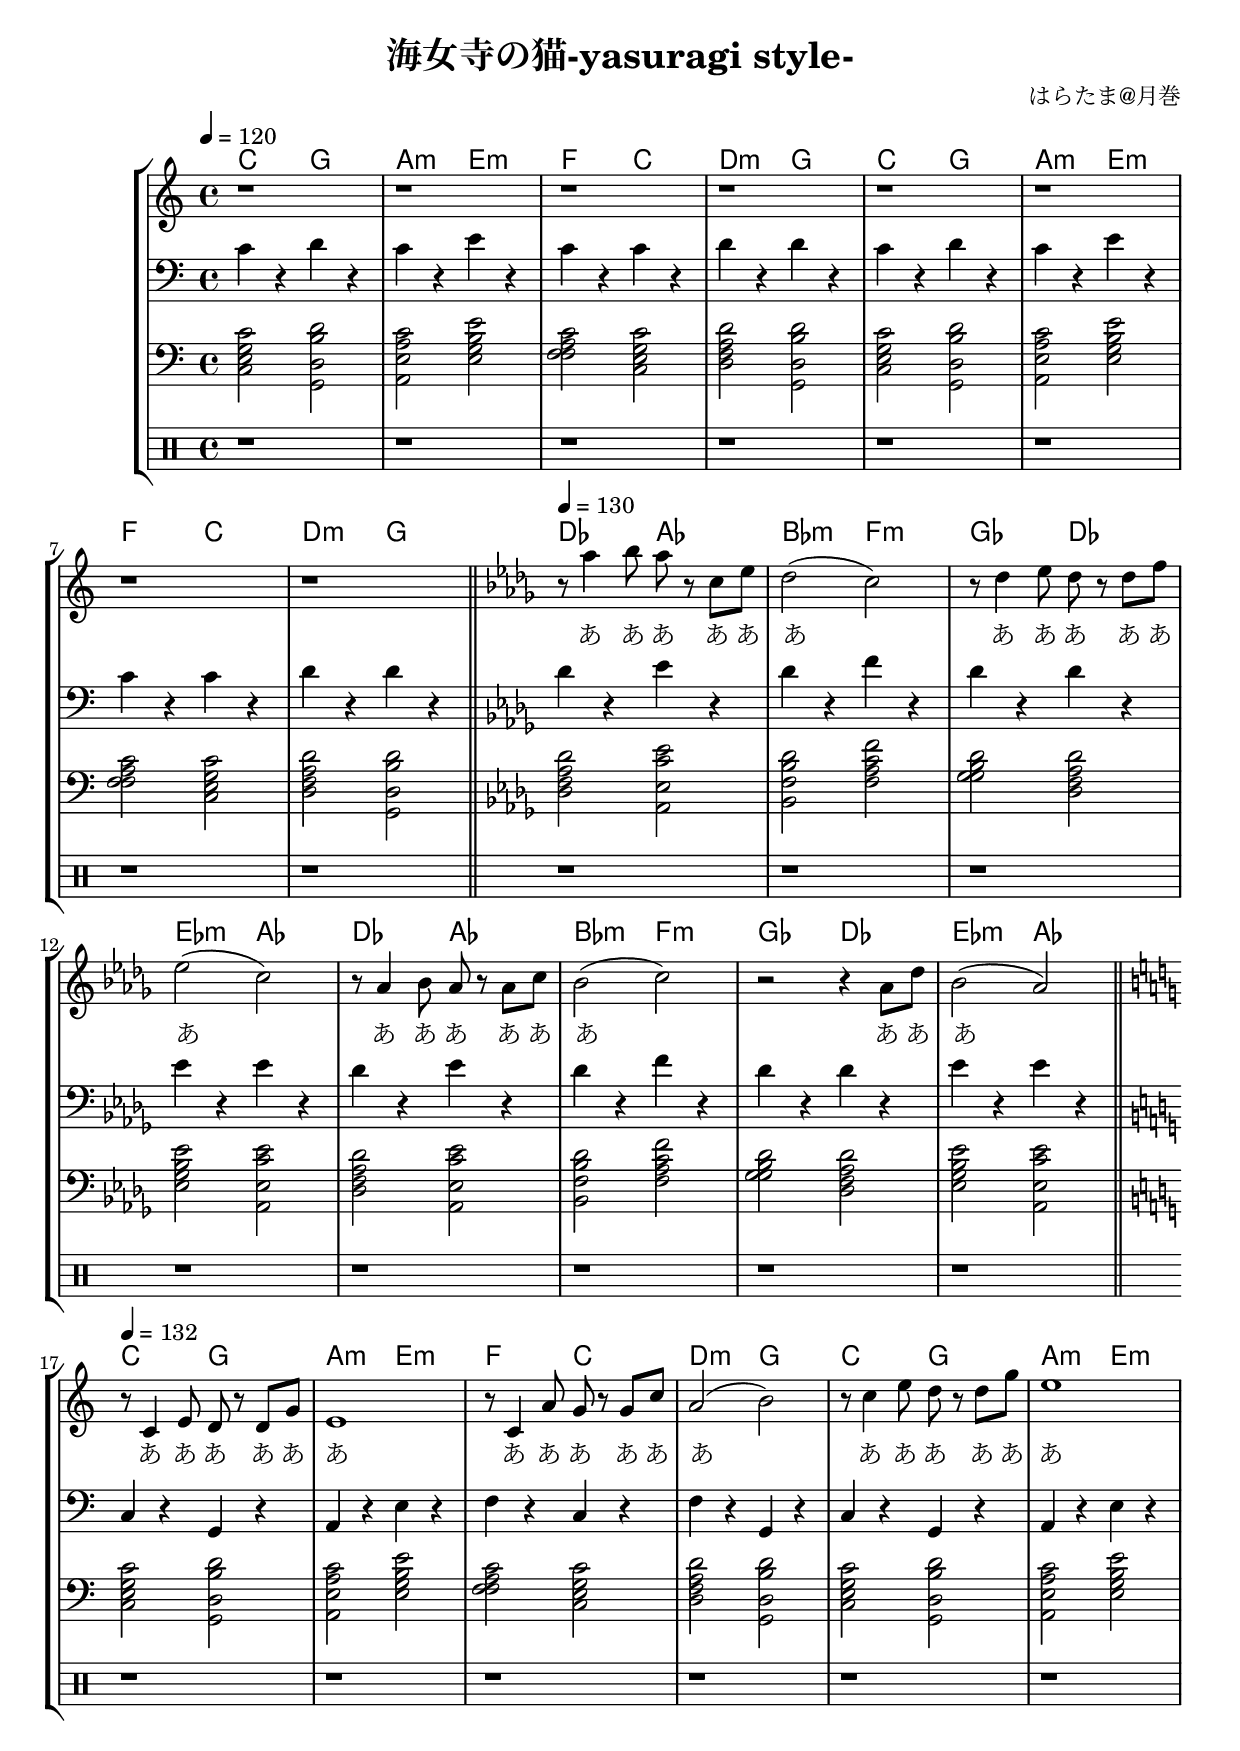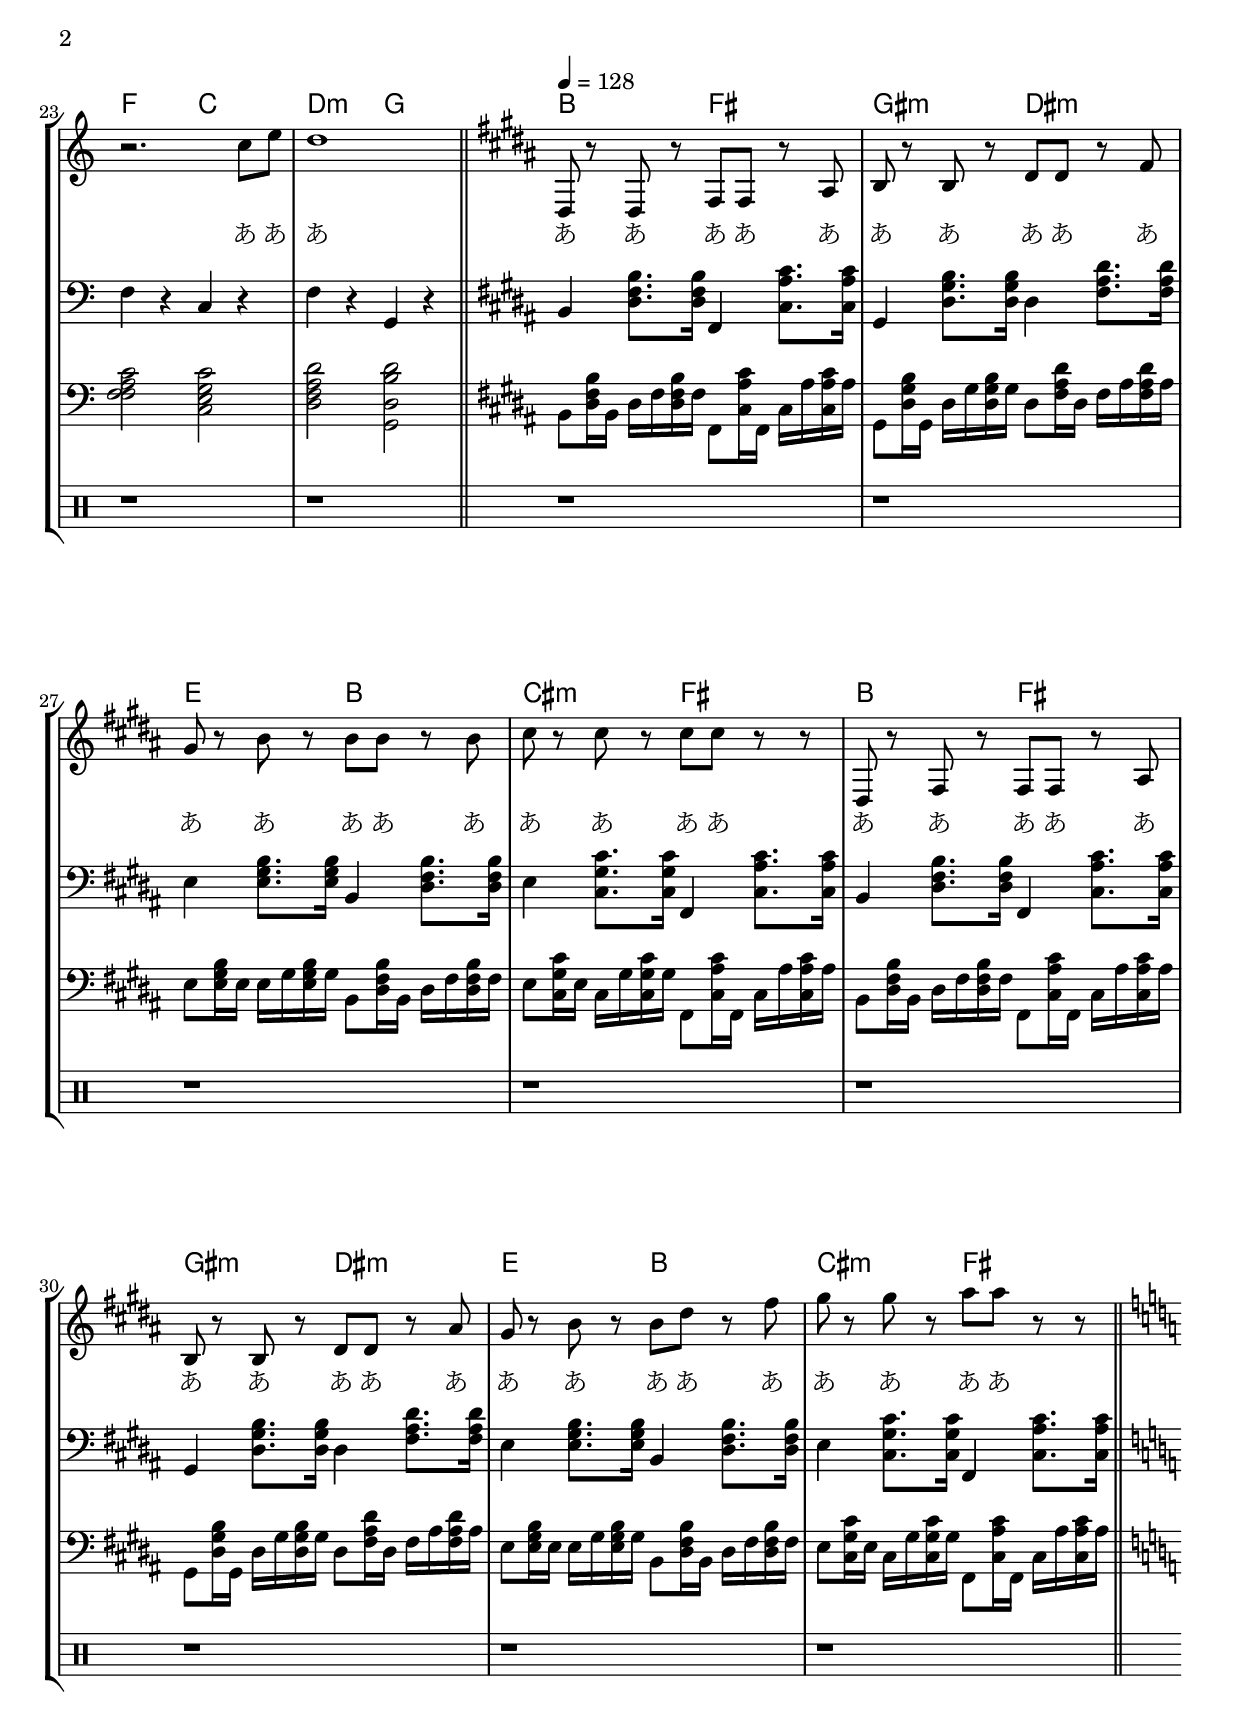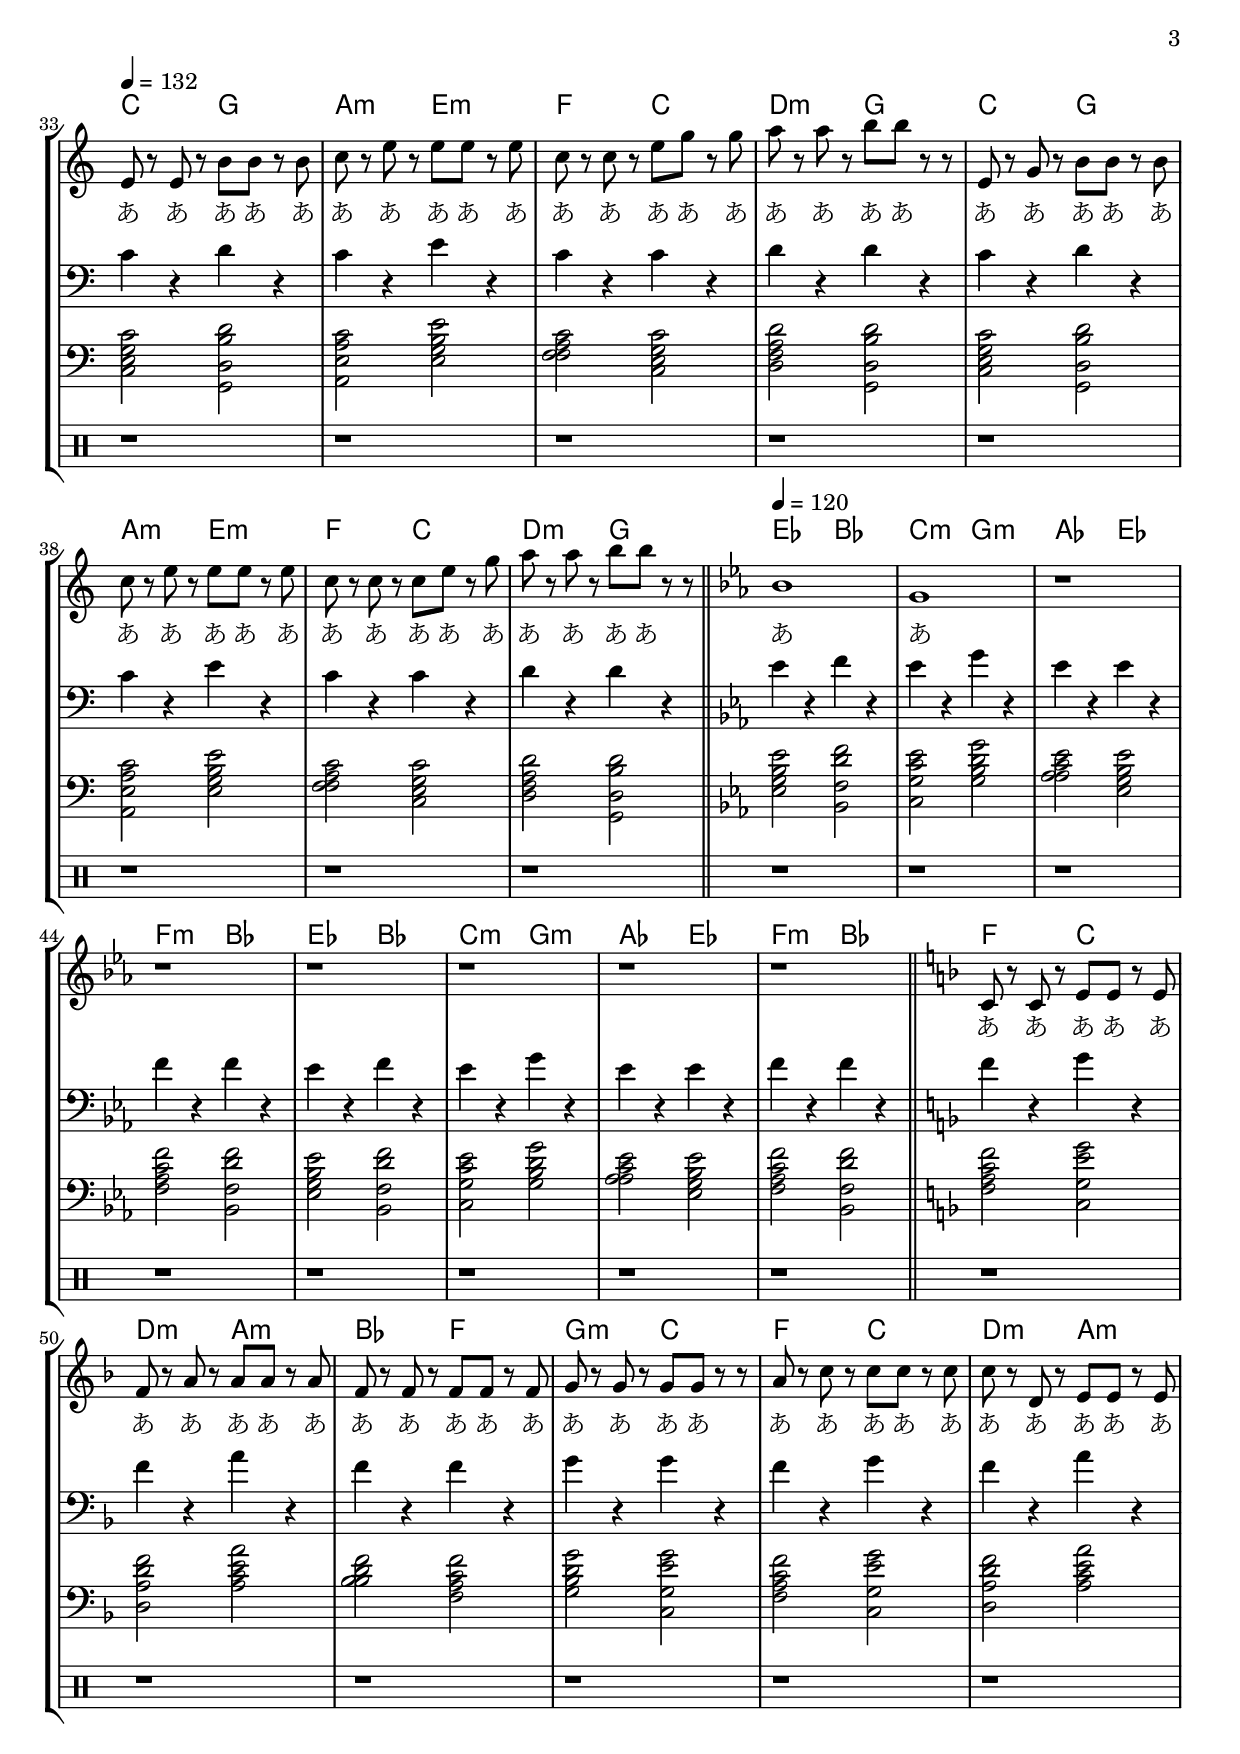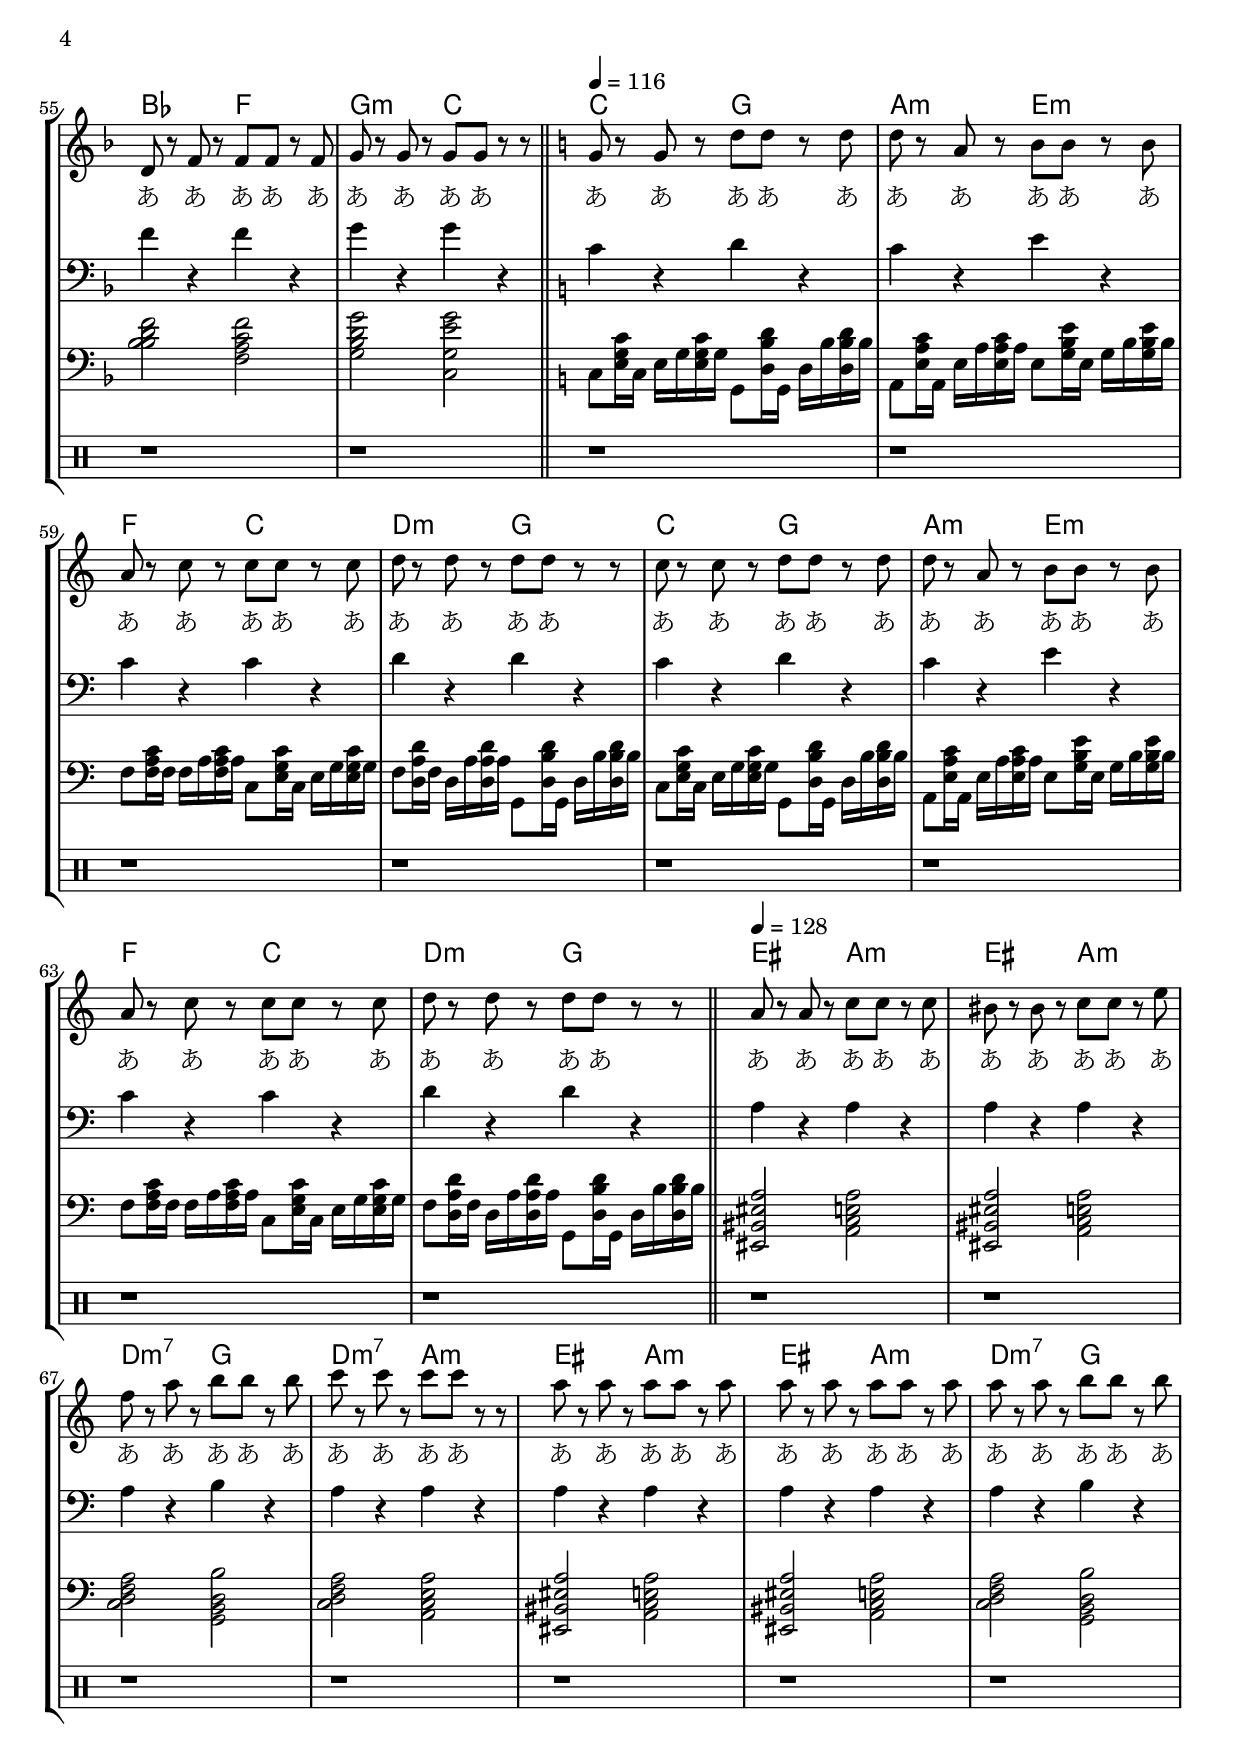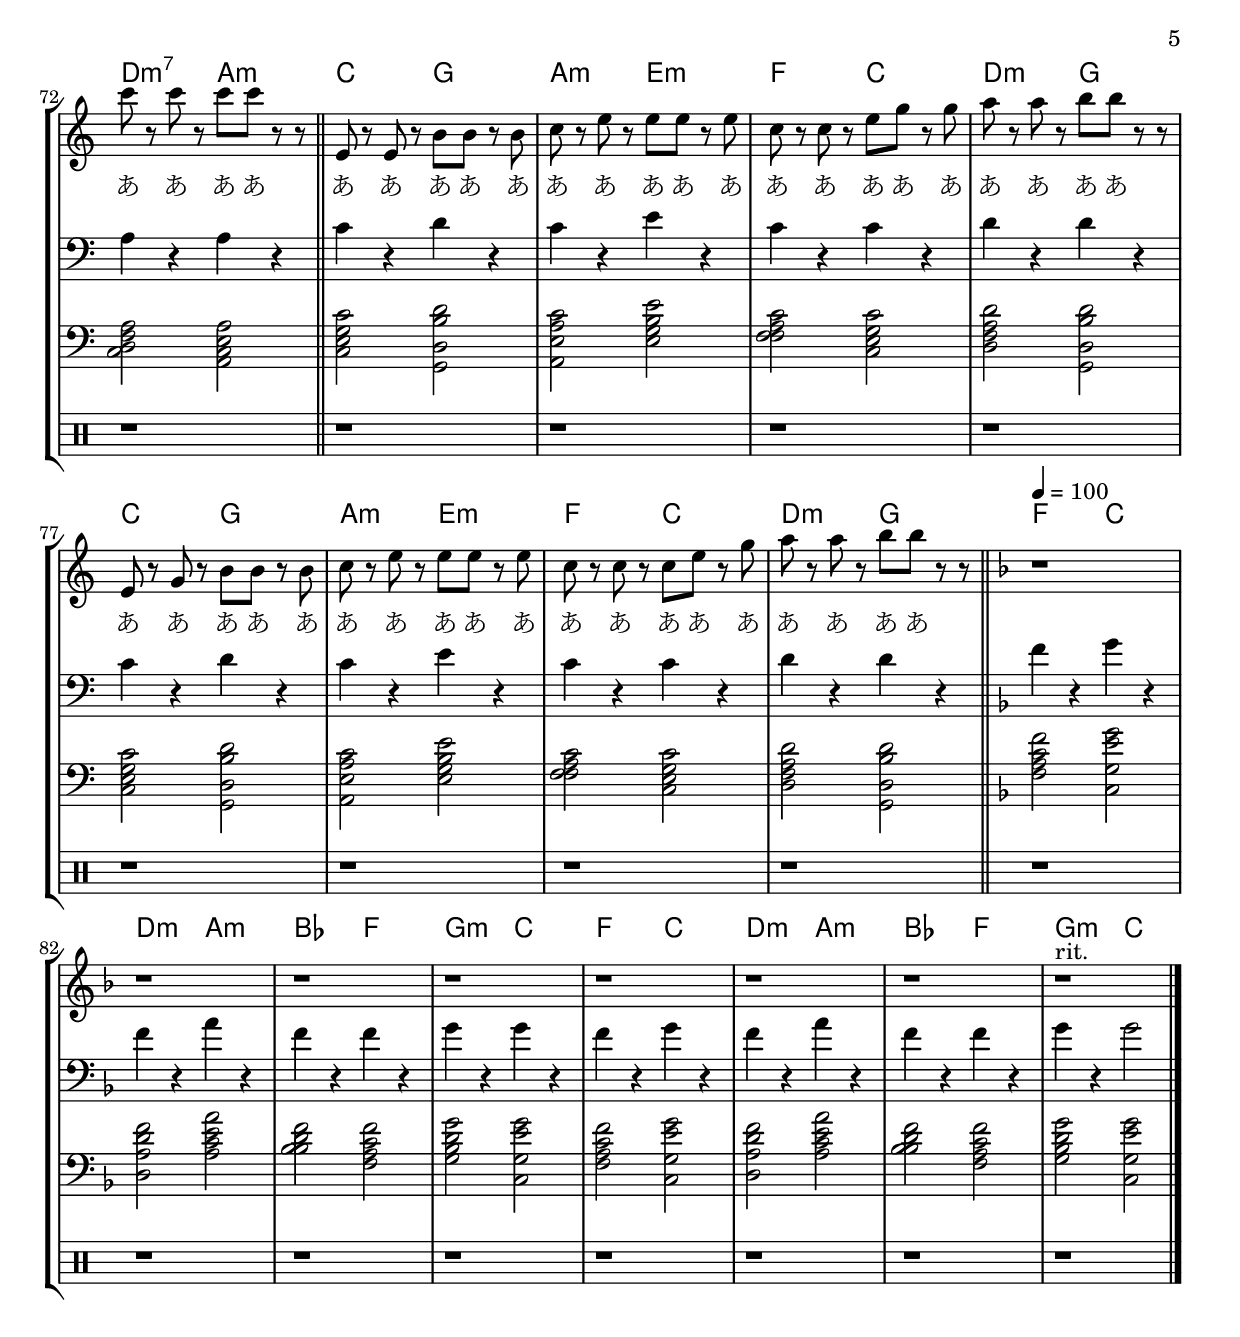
\version "2.12.1"

\header {
	title = \markup {"海女寺の猫-yasuragi style-"}
	composer = \markup \center-column {はらたま@月巻}
}

harmony = \chordmode {
	c2 g a:m e:m f c d:m g c g a:m e:m f c d:m g 

	des as bes:m f:m ges des es:m as des as bes:m f:m ges des es:m as 

	c g a:m e:m f c d:m g c g a:m e:m f c d:m g 

	b fis gis:m dis:m e b cis:m fis b fis gis:m dis:m e b cis:m fis 

	c g a:m e:m f c d:m g c g a:m e:m f c d:m g 

	es bes c:m g:m as es f:m bes es bes c:m g:m as es f:m bes 

	f c d:m a:m bes f g:m c f c d:m a:m bes f g:m c 

	c g a:m e:m f c d:m g c g a:m e:m f c d:m g 

	eis a:m eis a:m d:min7 g d:min7 a:m eis a:m eis a:m d:min7 g d:min7 a:m 

	c g a:m e:m f c d:m g c g a:m e:m f c d:m g 

	f c d:m a:m bes f g:m c f c d:m a:m bes f g:m c 
}

melody = {
	\key c \major
	\tempo 4 = 120
	r1 | r1 | r1 | r1 | r1 | r1 | r1 | r1   
	\set Staff.midiInstrument = #"Violin"
		\key des \major
	\tempo 4 = 130
 r8  as''4  bes''8  as''8  r8  c''8  es''8 
	des''2  (c''2) 
	r8  des''4  es''8  des''8  r8  des''8  f''8 
	es''2  (c''2) 
	r8  as'4  bes'8  as'8  r8  as'8  c''8 
	bes'2  (c''2) 
	r2  r4  as'8  des''8 
	bes'2  (as'2)
	\set Staff.midiInstrument = #"Choir Aahs"
		\key c \major
	\tempo 4 = 132
 r8  c'4  e'8  d'8  r8  d'8  g'8 
	e'1 
	r8  c'4  a'8  g'8  r8  g'8  c''8 
	a'2  (b'2) 
	r8  c''4  e''8  d''8  r8  d''8  g''8 
	e''1 
	r2.  c''8  e''8 
	d''1
	\set Staff.midiInstrument = #"Choir Aahs"
		\key b \major
	\tempo 4 = 128
 dis8  r8  dis8  r8  fis8  fis8  r8  ais8 
	b8  r8  b8  r8  dis'8  dis'8  r8  fis'8 
	gis'8  r8  b'8  r8  b'8  b'8  r8  b'8 
	cis''8  r8  cis''8  r8  cis''8  cis''8  r8  r8 
	dis8  r8  fis8  r8  fis8  fis8  r8  ais8 
	b8  r8  b8  r8  dis'8  dis'8  r8  ais'8 
	gis'8  r8  b'8  r8  b'8  dis''8  r8  fis''8 
	gis''8  r8  gis''8  r8  ais''8  ais''8  r8  r8
	\set Staff.midiInstrument = #"Choir Aahs"
		\key c \major
	\tempo 4 = 132
 e'8  r8  e'8  r8  b'8  b'8  r8  b'8 
	c''8  r8  e''8  r8  e''8  e''8  r8  e''8 
	c''8  r8  c''8  r8  e''8  g''8  r8  g''8 
	a''8  r8  a''8  r8  b''8  b''8  r8  r8 
	e'8  r8  g'8  r8  b'8  b'8  r8  b'8 
	c''8  r8  e''8  r8  e''8  e''8  r8  e''8 
	c''8  r8  c''8  r8  c''8  e''8  r8  g''8 
	a''8  r8  a''8  r8  b''8  b''8  r8  r8
	\set Staff.midiInstrument = #"Choir Aahs"
		\key es \major
	\tempo 4 = 120
 bes'1 
	g'1
	r1 r1 r1 r1 r1 r1 	\set Staff.midiInstrument = #"Choir Aahs"
		\key f \major
 c'8  r8  c'8  r8  e'8  e'8  r8  e'8 
	f'8  r8  a'8  r8  a'8  a'8  r8  a'8 
	f'8  r8  f'8  r8  f'8  f'8  r8  f'8 
	g'8  r8  g'8  r8  g'8  g'8  r8  r8 
	a'8  r8  c''8  r8  c''8  c''8  r8  c''8 
	c''8  r8  d'8  r8  e'8  e'8  r8  e'8 
	d'8  r8  f'8  r8  f'8  f'8  r8  f'8 
	g'8  r8  g'8  r8  g'8  g'8  r8  r8
	\set Staff.midiInstrument = #"Voice Oohs"
		\key c \major
	\tempo 4 = 116
 g'8  r8  g'8  r8  d''8  d''8  r8  d''8 
	d''8  r8  a'8  r8  b'8  b'8  r8  b'8 
	a'8  r8  c''8  r8  c''8  c''8  r8  c''8 
	d''8  r8  d''8  r8  d''8  d''8  r8  r8 
	c''8  r8  c''8  r8  d''8  d''8  r8  d''8 
	d''8  r8  a'8  r8  b'8  b'8  r8  b'8 
	a'8  r8  c''8  r8  c''8  c''8  r8  c''8 
	d''8  r8  d''8  r8  d''8  d''8  r8  r8
	\set Staff.midiInstrument = #"Choir Aahs"
		\tempo 4 = 128
 a'8  r8  a'8  r8  c''8  c''8  r8  c''8 
	bis'8  r8  bis'8  r8  c''8  c''8  r8  e''8 
	f''8  r8  a''8  r8  b''8  b''8  r8  b''8 
	c'''8  r8  c'''8  r8  c'''8  c'''8  r8  r8 
	a''8  r8  a''8  r8  a''8  a''8  r8  a''8 
	a''8  r8  a''8  r8  a''8  a''8  r8  a''8 
	a''8  r8  a''8  r8  b''8  b''8  r8  b''8 
	c'''8  r8  c'''8  r8  c'''8  c'''8  r8  r8
	\set Staff.midiInstrument = #"Voice Oohs"
	 e'8  r8  e'8  r8  b'8  b'8  r8  b'8 
	c''8  r8  e''8  r8  e''8  e''8  r8  e''8 
	c''8  r8  c''8  r8  e''8  g''8  r8  g''8 
	a''8  r8  a''8  r8  b''8  b''8  r8  r8 
	e'8  r8  g'8  r8  b'8  b'8  r8  b'8 
	c''8  r8  e''8  r8  e''8  e''8  r8  e''8 
	c''8  r8  c''8  r8  c''8  e''8  r8  g''8 
	a''8  r8  a''8  r8  b''8  b''8  r8  r8
	\key f \major
	\tempo 4 = 100
	r1 | r1 | r1 | r1 | r1 | r1 | r1 | r1^"rit." \bar "|."
}

words = \lyricmode {
	
	あ  あ  あ  あ  あ  あ  あ  あ  あ  あ  あ  あ  あ  あ  あ  あ  あ  あ  あ  あ  あ  
	あ  あ  あ  あ  あ  あ  あ  あ  あ  あ  あ  あ  あ  あ  あ  あ  あ  あ  あ  あ  あ  
	あ  あ  あ  あ  あ  あ  あ  あ  あ  あ  あ  あ  あ  あ  あ  あ  あ  あ  あ  あ  あ  あ  あ  あ  あ  あ  あ  あ  あ  あ  あ  あ  あ  あ  あ  あ  あ  あ  
	あ  あ  あ  あ  あ  あ  あ  あ  あ  あ  あ  あ  あ  あ  あ  あ  あ  あ  あ  あ  あ  あ  あ  あ  あ  あ  あ  あ  あ  あ  あ  あ  あ  あ  あ  あ  あ  あ  
	あ  あ  
	あ  あ  あ  あ  あ  あ  あ  あ  あ  あ  あ  あ  あ  あ  あ  あ  あ  あ  あ  あ  あ  あ  あ  あ  あ  あ  あ  あ  あ  あ  あ  あ  あ  あ  あ  あ  あ  あ  
	あ  あ  あ  あ  あ  あ  あ  あ  あ  あ  あ  あ  あ  あ  あ  あ  あ  あ  あ  あ  あ  あ  あ  あ  あ  あ  あ  あ  あ  あ  あ  あ  あ  あ  あ  あ  あ  あ  
	あ  あ  あ  あ  あ  あ  あ  あ  あ  あ  あ  あ  あ  あ  あ  あ  あ  あ  あ  あ  あ  あ  あ  あ  あ  あ  あ  あ  あ  あ  あ  あ  あ  あ  あ  あ  あ  あ  
	あ  あ  あ  あ  あ  あ  あ  あ  あ  あ  あ  あ  あ  あ  あ  あ  あ  あ  あ  あ  あ  あ  あ  あ  あ  あ  あ  あ  あ  あ  あ  あ  あ  あ  あ  あ  あ  あ  
	
}

tempochange = {
	\tempo 4 = 120
	r1 | r1 | r1 | r1 | r1 | r1 | r1 | r1 \bar "||"
	\tempo 4 = 130
	r1 | r1 | r1 | r1 | r1 | r1 | r1 | r1 \bar "||"
	\tempo 4 = 132
	r1 | r1 | r1 | r1 | r1 | r1 | r1 | r1 \bar "||"
	\tempo 4 = 128
	r1 | r1 | r1 | r1 | r1 | r1 | r1 | r1 \bar "||"
	\tempo 4 = 132
	r1 | r1 | r1 | r1 | r1 | r1 | r1 | r1 \bar "||"
	\tempo 4 = 120
	r1 | r1 | r1 | r1 | r1 | r1 | r1 | r1 \bar "||"
	\tempo 4 = 120
	r1 | r1 | r1 | r1 | r1 | r1 | r1 | r1 \bar "||"
	\tempo 4 = 116
	r1 | r1 | r1 | r1 | r1 | r1 | r1 | r1 \bar "||"
	\tempo 4 = 128
	r1 | r1 | r1 | r1 | r1 | r1 | r1 | r1 \bar "||"
	\tempo 4 = 128
	r1 | r1 | r1 | r1 | r1 | r1 | r1 | r1 \bar "||"
	\tempo 4 = 100
	r1 | r1 | r1 | r1 | r1 | r1 | r1 | \tempo 4 = 75 r2 \tempo 4 = 66 r2 \bar "|."
}

mainacc = {
	\clef bass
	\set Staff.midiInstrument = #"Koto"
	\key c \major
	\tempo 4 = 120
	c'4 r4
	d'4 r4
	c'4 r4
	e'4 r4
	c'4 r4
	c'4 r4
	d'4 r4
	d'4 r4
	c'4 r4
	d'4 r4
	c'4 r4
	e'4 r4
	c'4 r4
	c'4 r4
	d'4 r4
	d'4 r4
	\bar "||"

	\set Staff.midiInstrument = #"Koto"
	\key des \major
	\tempo 4 = 130
	des'4 r4
	es'4 r4
	des'4 r4
	f'4 r4
	des'4 r4
	des'4 r4
	es'4 r4
	es'4 r4
	des'4 r4
	es'4 r4
	des'4 r4
	f'4 r4
	des'4 r4
	des'4 r4
	es'4 r4
	es'4 r4
	\bar "||"

	\set Staff.midiInstrument = #"Koto"
	\key c \major
	\tempo 4 = 132
	c4 r4
	g,4 r4
	a,4 r4
	e4 r4
	f4 r4
	c4 r4
	f4 r4
	g,4 r4
	c4 r4
	g,4 r4
	a,4 r4
	e4 r4
	f4 r4
	c4 r4
	f4 r4
	g,4 r4
	\bar "||"

	\set Staff.midiInstrument = #"FX 3 (crystal)"
	\key b \major
	\tempo 4 = 128
	b,4 <dis fis b>8. <dis fis b>16
	fis,4 <cis ais cis'>8. <cis ais cis'>16
	gis,4 <dis gis b>8. <dis gis b>16
	dis4 <fis ais dis'>8. <fis ais dis'>16
	e4 <e gis b>8. <e gis b>16
	b,4 <dis fis b>8. <dis fis b>16
	e4 <cis gis cis'>8. <cis gis cis'>16
	fis,4 <cis ais cis'>8. <cis ais cis'>16
	b,4 <dis fis b>8. <dis fis b>16
	fis,4 <cis ais cis'>8. <cis ais cis'>16
	gis,4 <dis gis b>8. <dis gis b>16
	dis4 <fis ais dis'>8. <fis ais dis'>16
	e4 <e gis b>8. <e gis b>16
	b,4 <dis fis b>8. <dis fis b>16
	e4 <cis gis cis'>8. <cis gis cis'>16
	fis,4 <cis ais cis'>8. <cis ais cis'>16
	\bar "||"

	\set Staff.midiInstrument = #"Koto"
	\key c \major
	\tempo 4 = 132
	c'4 r4
	d'4 r4
	c'4 r4
	e'4 r4
	c'4 r4
	c'4 r4
	d'4 r4
	d'4 r4
	c'4 r4
	d'4 r4
	c'4 r4
	e'4 r4
	c'4 r4
	c'4 r4
	d'4 r4
	d'4 r4
	\bar "||"

	\set Staff.midiInstrument = #"Koto"
	\key es \major
	\tempo 4 = 120
	es'4 r4
	f'4 r4
	es'4 r4
	g'4 r4
	es'4 r4
	es'4 r4
	f'4 r4
	f'4 r4
	es'4 r4
	f'4 r4
	es'4 r4
	g'4 r4
	es'4 r4
	es'4 r4
	f'4 r4
	f'4 r4
	\bar "||"

	\set Staff.midiInstrument = #"Koto"
	\key f \major
	f'4 r4
	g'4 r4
	f'4 r4
	a'4 r4
	f'4 r4
	f'4 r4
	g'4 r4
	g'4 r4
	f'4 r4
	g'4 r4
	f'4 r4
	a'4 r4
	f'4 r4
	f'4 r4
	g'4 r4
	g'4 r4
	\bar "||"

	\set Staff.midiInstrument = #"FX 3 (crystal)"
	\key c \major
	\tempo 4 = 116
	c'4 r4
	d'4 r4
	c'4 r4
	e'4 r4
	c'4 r4
	c'4 r4
	d'4 r4
	d'4 r4
	c'4 r4
	d'4 r4
	c'4 r4
	e'4 r4
	c'4 r4
	c'4 r4
	d'4 r4
	d'4 r4
	\bar "||"

	\set Staff.midiInstrument = #"FX 3 (crystal)"
	\tempo 4 = 128
	a4 r4
	a4 r4
	a4 r4
	a4 r4
	a4 r4
	b4 r4
	a4 r4
	a4 r4
	a4 r4
	a4 r4
	a4 r4
	a4 r4
	a4 r4
	b4 r4
	a4 r4
	a4 r4
	\bar "||"

	\set Staff.midiInstrument = #"Koto"
	c'4 r4
	d'4 r4
	c'4 r4
	e'4 r4
	c'4 r4
	c'4 r4
	d'4 r4
	d'4 r4
	c'4 r4
	d'4 r4
	c'4 r4
	e'4 r4
	c'4 r4
	c'4 r4
	d'4 r4
	d'4 r4
	\bar "||"

	\set Staff.midiInstrument = #"Koto"
	\key f \major
	\tempo 4 = 100
	f'4 r4
	g'4 r4
	f'4 r4
	a'4 r4
	f'4 r4
	f'4 r4
	g'4 r4
	g'4 r4
	f'4 r4
	g'4 r4
	f'4 r4
	a'4 r4
	f'4 r4
	f'4 r4
	g'4 r4
	g'2
	\bar "|."
}

subacc = {
	\clef bass
	\set Staff.midiInstrument = #"FX 1 (rain)"
	\key c \major
	\tempo 4 = 120
	<c e g c'>2
	<g, d b d'>2
	<a, e a c'>2
	<e g b e'>2
	<f f a c'>2
	<c e g c'>2
	<f d a d'>2
	<g, d b d'>2
	<c e g c'>2
	<g, d b d'>2
	<a, e a c'>2
	<e g b e'>2
	<f f a c'>2
	<c e g c'>2
	<f d a d'>2
	<g, d b d'>2
	\bar "||"

	\set Staff.midiInstrument = #"FX 2 (soundtrack)"
	\key des \major
	\tempo 4 = 130
	<des f as des'>2
	<as, es c' es'>2
	<bes, f bes des'>2
	<f as c' f'>2
	<ges ges bes des'>2
	<des f as des'>2
	<ges es bes es'>2
	<as, es c' es'>2
	<des f as des'>2
	<as, es c' es'>2
	<bes, f bes des'>2
	<f as c' f'>2
	<ges ges bes des'>2
	<des f as des'>2
	<ges es bes es'>2
	<as, es c' es'>2
	\bar "||"

	\set Staff.midiInstrument = #"FX 2 (soundtrack)"
	\key c \major
	\tempo 4 = 132
	<c e g c'>2
	<g, d b d'>2
	<a, e a c'>2
	<e g b e'>2
	<f f a c'>2
	<c e g c'>2
	<f d a d'>2
	<g, d b d'>2
	<c e g c'>2
	<g, d b d'>2
	<a, e a c'>2
	<e g b e'>2
	<f f a c'>2
	<c e g c'>2
	<f d a d'>2
	<g, d b d'>2
	\bar "||"

	\set Staff.midiInstrument = #"String Ensemble 1"
	\key b \major
	\tempo 4 = 128
	b,8 <dis fis b>16 b,16   dis16 fis16 <dis fis b>16 fis16
	fis,8 <cis ais cis'>16 fis,16   cis16 ais16 <cis ais cis'>16 ais16
	gis,8 <dis gis b>16 gis,16   dis16 gis16 <dis gis b>16 gis16
	dis8 <fis ais dis'>16 dis16   fis16 ais16 <fis ais dis'>16 ais16
	e8 <e gis b>16 e16   e16 gis16 <e gis b>16 gis16
	b,8 <dis fis b>16 b,16   dis16 fis16 <dis fis b>16 fis16
	e8 <cis gis cis'>16 e16   cis16 gis16 <cis gis cis'>16 gis16
	fis,8 <cis ais cis'>16 fis,16   cis16 ais16 <cis ais cis'>16 ais16
	b,8 <dis fis b>16 b,16   dis16 fis16 <dis fis b>16 fis16
	fis,8 <cis ais cis'>16 fis,16   cis16 ais16 <cis ais cis'>16 ais16
	gis,8 <dis gis b>16 gis,16   dis16 gis16 <dis gis b>16 gis16
	dis8 <fis ais dis'>16 dis16   fis16 ais16 <fis ais dis'>16 ais16
	e8 <e gis b>16 e16   e16 gis16 <e gis b>16 gis16
	b,8 <dis fis b>16 b,16   dis16 fis16 <dis fis b>16 fis16
	e8 <cis gis cis'>16 e16   cis16 gis16 <cis gis cis'>16 gis16
	fis,8 <cis ais cis'>16 fis,16   cis16 ais16 <cis ais cis'>16 ais16
	\bar "||"

	\set Staff.midiInstrument = #"FX 2 (soundtrack)"
	\key c \major
	\tempo 4 = 132
	<c e g c'>2
	<g, d b d'>2
	<a, e a c'>2
	<e g b e'>2
	<f f a c'>2
	<c e g c'>2
	<f d a d'>2
	<g, d b d'>2
	<c e g c'>2
	<g, d b d'>2
	<a, e a c'>2
	<e g b e'>2
	<f f a c'>2
	<c e g c'>2
	<f d a d'>2
	<g, d b d'>2
	\bar "||"

	\set Staff.midiInstrument = #"Synthstrings 1"
	\key es \major
	\tempo 4 = 120
	<es g bes es'>2
	<bes, f d' f'>2
	<c g c' es'>2
	<g bes d' g'>2
	<as as c' es'>2
	<es g bes es'>2
	<as f c' f'>2
	<bes, f d' f'>2
	<es g bes es'>2
	<bes, f d' f'>2
	<c g c' es'>2
	<g bes d' g'>2
	<as as c' es'>2
	<es g bes es'>2
	<as f c' f'>2
	<bes, f d' f'>2
	\bar "||"

	\set Staff.midiInstrument = #"FX 2 (soundtrack)"
	\key f \major
	<f a c' f'>2
	<c g e' g'>2
	<d a d' f'>2
	<a c' e' a'>2
	<bes bes d' f'>2
	<f a c' f'>2
	<bes g d' g'>2
	<c g e' g'>2
	<f a c' f'>2
	<c g e' g'>2
	<d a d' f'>2
	<a c' e' a'>2
	<bes bes d' f'>2
	<f a c' f'>2
	<bes g d' g'>2
	<c g e' g'>2
	\bar "||"

	\set Staff.midiInstrument = #"Synth Voice"
	\key c \major
	\tempo 4 = 116
	c8 <e g c'>16 c16   e16 g16 <e g c'>16 g16
	g,8 <d b d'>16 g,16   d16 b16 <d b d'>16 b16
	a,8 <e a c'>16 a,16   e16 a16 <e a c'>16 a16
	e8 <g b e'>16 e16   g16 b16 <g b e'>16 b16
	f8 <f a c'>16 f16   f16 a16 <f a c'>16 a16
	c8 <e g c'>16 c16   e16 g16 <e g c'>16 g16
	f8 <d a d'>16 f16   d16 a16 <d a d'>16 a16
	g,8 <d b d'>16 g,16   d16 b16 <d b d'>16 b16
	c8 <e g c'>16 c16   e16 g16 <e g c'>16 g16
	g,8 <d b d'>16 g,16   d16 b16 <d b d'>16 b16
	a,8 <e a c'>16 a,16   e16 a16 <e a c'>16 a16
	e8 <g b e'>16 e16   g16 b16 <g b e'>16 b16
	f8 <f a c'>16 f16   f16 a16 <f a c'>16 a16
	c8 <e g c'>16 c16   e16 g16 <e g c'>16 g16
	f8 <d a d'>16 f16   d16 a16 <d a d'>16 a16
	g,8 <d b d'>16 g,16   d16 b16 <d b d'>16 b16
	\bar "||"

	\set Staff.midiInstrument = #"Synth Voice"
	\tempo 4 = 128
	<eis, bis, eis a>2
	<a, c e a>2
	<eis, bis, eis a>2
	<a, c e a>2
	<d c f a>2
	<g, b, d b>2
	<d c f a>2
	<a, c e a>2
	<eis, bis, eis a>2
	<a, c e a>2
	<eis, bis, eis a>2
	<a, c e a>2
	<d c f a>2
	<g, b, d b>2
	<d c f a>2
	<a, c e a>2
	\bar "||"

	\set Staff.midiInstrument = #"FX 1 (rain)"
	<c e g c'>2
	<g, d b d'>2
	<a, e a c'>2
	<e g b e'>2
	<f f a c'>2
	<c e g c'>2
	<f d a d'>2
	<g, d b d'>2
	<c e g c'>2
	<g, d b d'>2
	<a, e a c'>2
	<e g b e'>2
	<f f a c'>2
	<c e g c'>2
	<f d a d'>2
	<g, d b d'>2
	\bar "||"

	\set Staff.midiInstrument = #"Seashore"
	\key f \major
	\tempo 4 = 100
	<f a c' f'>2
	<c g e' g'>2
	<d a d' f'>2
	<a c' e' a'>2
	<bes bes d' f'>2
	<f a c' f'>2
	<bes g d' g'>2
	<c g e' g'>2
	<f a c' f'>2
	<c g e' g'>2
	<d a d' f'>2
	<a c' e' a'>2
	<bes bes d' f'>2
	<f a c' f'>2
	<bes g d' g'>2
	<c g e' g'>2
	\bar "|."
}

percA = {
	\drummode {
	r1 |r1 |r1 |r1 |r1 |r1 |r1 |r1 \bar "||"
	r1 |r1 |r1 |r1 |r1 |r1 |r1 |r1 \bar "||"
	r1 |r1 |r1 |r1 |r1 |r1 |r1 |r1 \bar "||"
	r1 |r1 |r1 |r1 |r1 |r1 |r1 |r1 \bar "||"
	r1 |r1 |r1 |r1 |r1 |r1 |r1 |r1 \bar "||"
	r1 |r1 |r1 |r1 |r1 |r1 |r1 |r1 \bar "||"
	r1 |r1 |r1 |r1 |r1 |r1 |r1 |r1 \bar "||"
	r1 |r1 |r1 |r1 |r1 |r1 |r1 |r1 \bar "||"
	r1 |r1 |r1 |r1 |r1 |r1 |r1 |r1 \bar "||"
	r1 |r1 |r1 |r1 |r1 |r1 |r1 |r1 \bar "||"
	r1 |r1 |r1 |r1 |r1 |r1 |r1 |r1 \bar "|."
	}
}

percB = {
	\drummode {
	r1 |r1 |r1 |r1 |r1 |r1 |r1 |r1 \bar "||"
	r1 |r1 |r1 |r1 |r1 |r1 |r1 |r1 \bar "||"
	r1 |r1 |r1 |r1 |r1 |r1 |r1 |r1 \bar "||"
	r1 |r1 |r1 |r1 |r1 |r1 |r1 |r1 \bar "||"
	r1 |r1 |r1 |r1 |r1 |r1 |r1 |r1 \bar "||"
	r1 |r1 |r1 |r1 |r1 |r1 |r1 |r1 \bar "||"
	r1 |r1 |r1 |r1 |r1 |r1 |r1 |r1 \bar "||"
	r1 |r1 |r1 |r1 |r1 |r1 |r1 |r1 \bar "||"
	r1 |r1 |r1 |r1 |r1 |r1 |r1 |r1 \bar "||"
	r1 |r1 |r1 |r1 |r1 |r1 |r1 |r1 \bar "||"
	r1 |r1 |r1 |r1 |r1 |r1 |r1 |r1 \bar "|."
	}
}

percC = {
	\drummode {
	r1 |r1 |r1 |r1 |r1 |r1 |r1 |r1 \bar "||"
	r1 |r1 |r1 |r1 |r1 |r1 |r1 |r1 \bar "||"
	r1 |r1 |r1 |r1 |r1 |r1 |r1 |r1 \bar "||"
	r1 |r1 |r1 |r1 |r1 |r1 |r1 |r1 \bar "||"
	r1 |r1 |r1 |r1 |r1 |r1 |r1 |r1 \bar "||"
	r1 |r1 |r1 |r1 |r1 |r1 |r1 |r1 \bar "||"
	r1 |r1 |r1 |r1 |r1 |r1 |r1 |r1 \bar "||"
	r1 |r1 |r1 |r1 |r1 |r1 |r1 |r1 \bar "||"
	r1 |r1 |r1 |r1 |r1 |r1 |r1 |r1 \bar "||"
	r1 |r1 |r1 |r1 |r1 |r1 |r1 |r1 \bar "||"
	r1 |r1 |r1 |r1 |r1 |r1 |r1 |r1 \bar "|."
	}
}

percD = {
	\drummode {
	r1 |r1 |r1 |r1 |r1 |r1 |r1 |r1 \bar "||"
	r1 |r1 |r1 |r1 |r1 |r1 |r1 |r1 \bar "||"
	r1 |r1 |r1 |r1 |r1 |r1 |r1 |r1 \bar "||"
	r1 |r1 |r1 |r1 |r1 |r1 |r1 |r1 \bar "||"
	r1 |r1 |r1 |r1 |r1 |r1 |r1 |r1 \bar "||"
	r1 |r1 |r1 |r1 |r1 |r1 |r1 |r1 \bar "||"
	r1 |r1 |r1 |r1 |r1 |r1 |r1 |r1 \bar "||"
	r1 |r1 |r1 |r1 |r1 |r1 |r1 |r1 \bar "||"
	r1 |r1 |r1 |r1 |r1 |r1 |r1 |r1 \bar "||"
	r1 |r1 |r1 |r1 |r1 |r1 |r1 |r1 \bar "||"
	r1 |r1 |r1 |r1 |r1 |r1 |r1 |r1 \bar "|."
	}
}

percE = {
	\drummode {
	r1 |r1 |r1 |r1 |r1 |r1 |r1 |r1 \bar "||"
	r1 |r1 |r1 |r1 |r1 |r1 |r1 |r1 \bar "||"
	r1 |r1 |r1 |r1 |r1 |r1 |r1 |r1 \bar "||"
	r1 |r1 |r1 |r1 |r1 |r1 |r1 |r1 \bar "||"
	r1 |r1 |r1 |r1 |r1 |r1 |r1 |r1 \bar "||"
	r1 |r1 |r1 |r1 |r1 |r1 |r1 |r1 \bar "||"
	r1 |r1 |r1 |r1 |r1 |r1 |r1 |r1 \bar "||"
	r1 |r1 |r1 |r1 |r1 |r1 |r1 |r1 \bar "||"
	r1 |r1 |r1 |r1 |r1 |r1 |r1 |r1 \bar "||"
	r1 |r1 |r1 |r1 |r1 |r1 |r1 |r1 \bar "||"
	r1 |r1 |r1 |r1 |r1 |r1 |r1 |r1 \bar "|."
	}
}

\score {
	<<
		\new StaffGroup <<
			\new ChordNames {\harmony}
			\new Voice = "melody" {\melody}
			\new Lyrics \lyricsto "melody" \words
			\new Staff = "mainacc" {\mainacc}
			\new Staff = "subacc" {\subacc}
			\new DrumStaff <<
				\new DrumVoice {\percA}
				\new DrumVoice {\percB}
				\new DrumVoice {\percC}
				\new DrumVoice {\percD}
				\new DrumVoice {\percE}
			>>
		>>
	>>
	\layout { }
}
